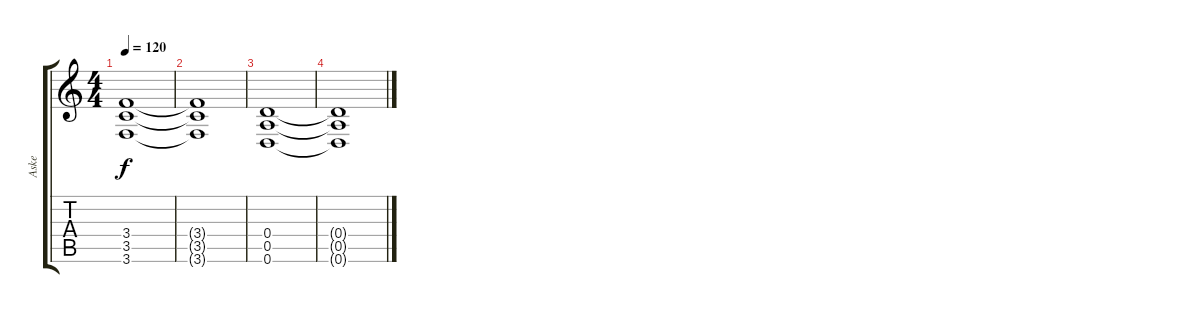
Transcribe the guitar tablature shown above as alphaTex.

\track ("Aske" "Aske") {solo instrument overdrivenguitar}
\staff {score tabs}
\tuning (E4 B3 G3 D3 A2 D2) {hide}
\ts (4 4)
\tempo 120
\clef g2
\ks c
(3.4 3.5 3.6).1{dy f} |
(3.4{t} 3.5{t} 3.6{t}).1 |
(0.4 0.5 0.6).1 |
(0.4{t} 0.5{t} 0.6{t}).1
